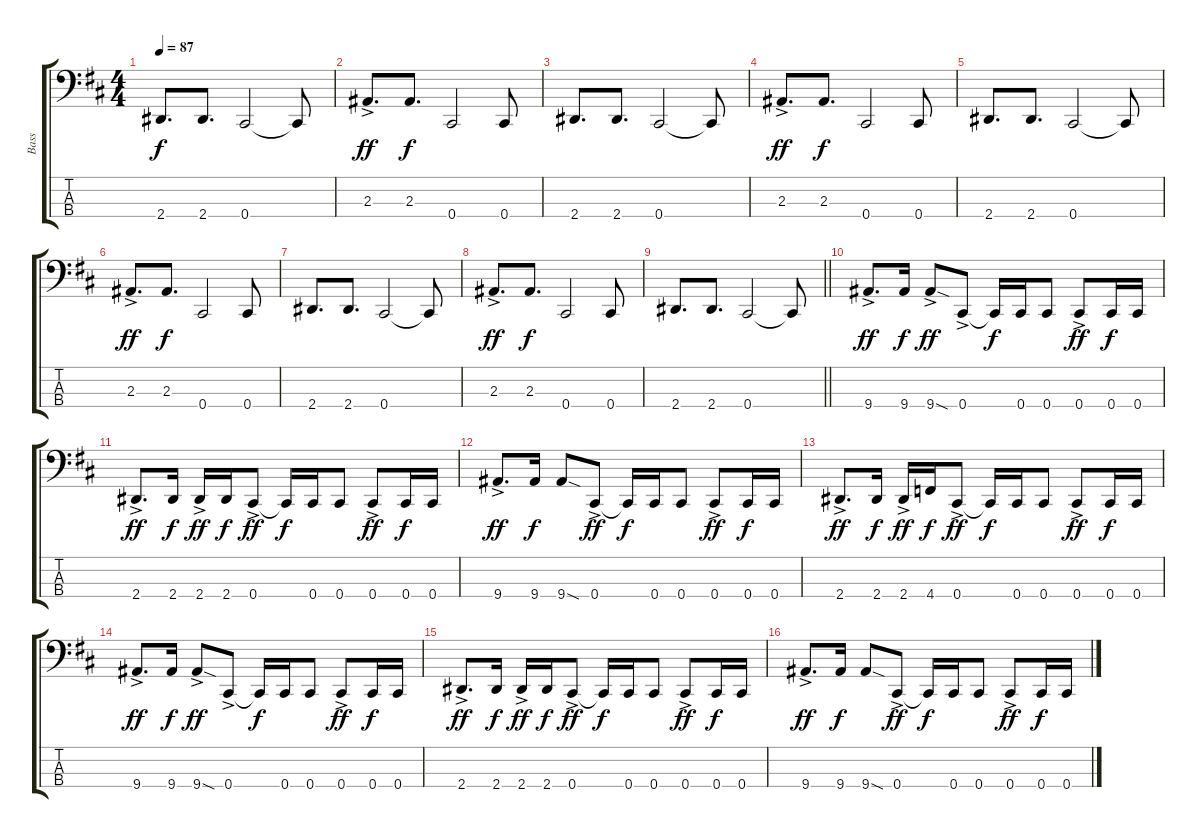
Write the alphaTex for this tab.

\track ("Bass" "Bass") {instrument electricbassfinger}
\staff {score tabs}
\tuning (Gb2 Db2 Ab1 Db1) {hide}
\ts (4 4)
\tempo 87
\clef f4
\ks d
2.4.8{d dy f} 2.4.8{d} 0.4.2 0.4{t}.8 |
2.3{ac}.8{d dy ff} 2.3.8{d dy f} 0.4.2 0.4.8 |
2.4.8{d} 2.4.8{d} 0.4.2 0.4{t}.8 |
2.3{ac}.8{d dy ff} 2.3.8{d dy f} 0.4.2 0.4.8 |
2.4.8{d} 2.4.8{d} 0.4.2 0.4{t}.8 |
2.3{ac}.8{d dy ff} 2.3.8{d dy f} 0.4.2 0.4.8 |
2.4.8{d} 2.4.8{d} 0.4.2 0.4{t}.8 |
2.3{ac}.8{d dy ff} 2.3.8{d dy f} 0.4.2 0.4.8 |
\barLineRight lightlight
2.4.8{d} 2.4.8{d} 0.4.2 0.4{t}.8 |
9.4{ac}.8{d dy ff} 9.4.16{dy f} 9.4{sod ac}.8{dy ff} 0.4{ac}.8 0.4{t}.16{dy f} 0.4.16 0.4.8 0.4{ac}.8{dy ff} 0.4.16{dy f} 0.4.16 |
2.4{ac}.8{d dy ff} 2.4.16{dy f} 2.4{ac}.16{dy ff} 2.4.16{dy f} 0.4{ac}.8{dy ff} 0.4{t}.16{dy f} 0.4.16 0.4.8 0.4{ac}.8{dy ff} 0.4.16{dy f} 0.4.16 |
9.4{ac}.8{d dy ff} 9.4.16{dy f} 9.4{sod}.8 0.4{ac}.8{dy ff} 0.4{t}.16{dy f} 0.4.16 0.4.8 0.4{ac}.8{dy ff} 0.4.16{dy f} 0.4.16 |
2.4{ac}.8{d dy ff} 2.4.16{dy f} 2.4{ac}.16{dy ff} 4.4.16{dy f} 0.4{ac}.8{dy ff} 0.4{t}.16{dy f} 0.4.16 0.4.8 0.4{ac}.8{dy ff} 0.4.16{dy f} 0.4.16 |
9.4{ac}.8{d dy ff} 9.4.16{dy f} 9.4{sod ac}.8{dy ff} 0.4{ac}.8 0.4{t}.16{dy f} 0.4.16 0.4.8 0.4{ac}.8{dy ff} 0.4.16{dy f} 0.4.16 |
2.4{ac}.8{d dy ff} 2.4.16{dy f} 2.4{ac}.16{dy ff} 2.4.16{dy f} 0.4{ac}.8{dy ff} 0.4{t}.16{dy f} 0.4.16 0.4.8 0.4{ac}.8{dy ff} 0.4.16{dy f} 0.4.16 |
9.4{ac}.8{d dy ff} 9.4.16{dy f} 9.4{sod}.8 0.4{ac}.8{dy ff} 0.4{t}.16{dy f} 0.4.16 0.4.8 0.4{ac}.8{dy ff} 0.4.16{dy f} 0.4.16
